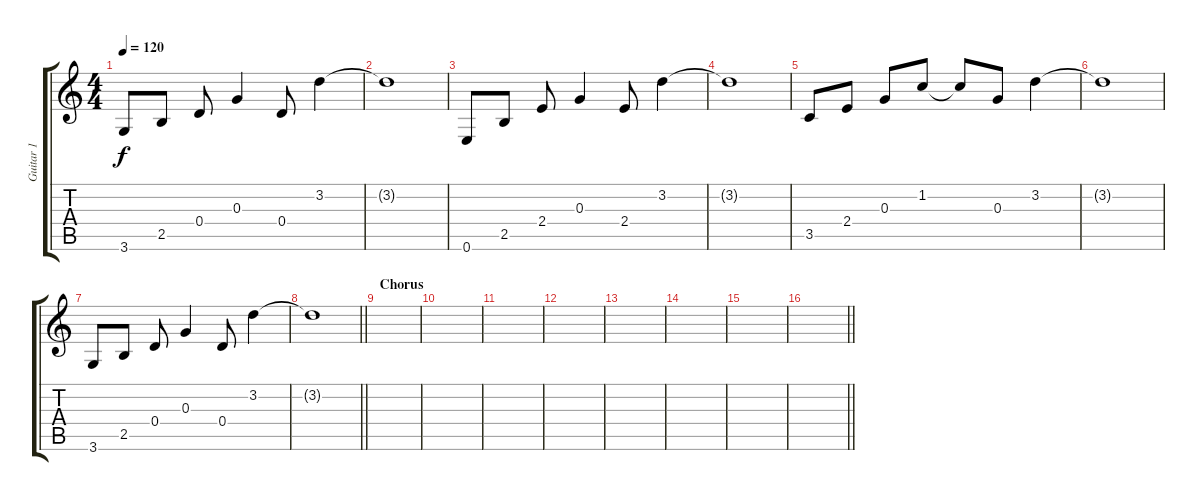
\track ("Guitar 1" "Guitar 1") {instrument electricguitarclean}
\staff {score tabs}
\tuning (E4 B3 G3 D3 A2 E2) {hide}
\ts (4 4)
\tempo 120
\clef g2
\ks c
3.6.8{dy f} 2.5.8 0.4.8 0.3.4 0.4.8 3.2.4 |
3.2{t}.1 |
0.6.8 2.5.8 2.4.8 0.3.4 2.4.8 3.2.4 |
3.2{t}.1 |
3.5.8 2.4.8 0.3.8 1.2.8 1.2{t}.8 0.3.8 3.2.4 |
3.2{t}.1 |
3.6.8 2.5.8 0.4.8 0.3.4 0.4.8 3.2.4 |
\barLineRight lightlight
3.2{t}.1 |
\section ("" "Chorus")
|
|
|
|
|
|
|
\barLineRight lightlight
